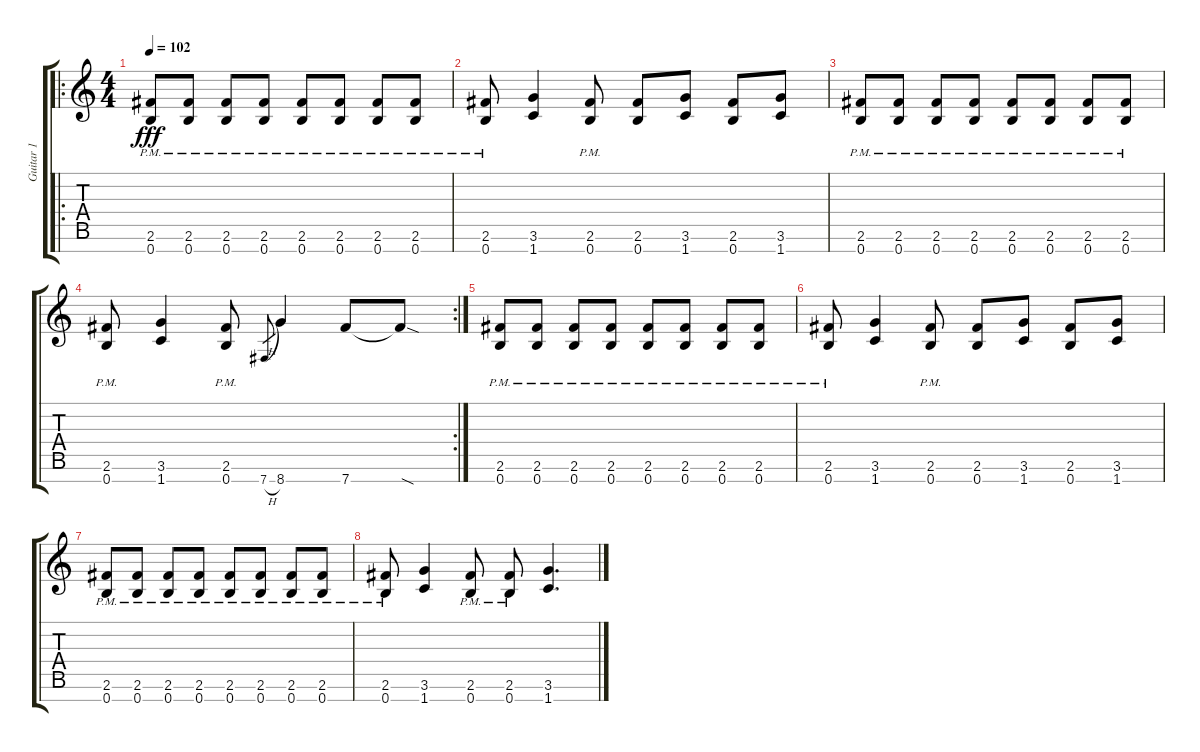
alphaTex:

\track ("Guitar 1" "Guitar 1") {instrument distortionguitar}
\staff {score tabs}
\tuning (E4 B3 G3 D3 A2 E2 B1) {hide}
\ro
\ts (4 4)
\tempo 102
\clef g2
\ks c
(2.6{pm} 0.7{pm}).8{ot 8vb dy fff} (2.6{pm} 0.7{pm}).8{ot 8vb} (2.6{pm} 0.7{pm}).8{ot 8vb} (2.6{pm} 0.7{pm}).8{ot 8vb} (2.6{pm} 0.7{pm}).8{ot 8vb} (2.6{pm} 0.7{pm}).8{ot 8vb} (2.6{pm} 0.7{pm}).8{ot 8vb} (2.6{pm} 0.7{pm}).8{ot 8vb} |
(2.6{pm} 0.7{pm}).8{ot 8vb} (3.6 1.7).4{ot 8vb} (2.6{pm} 0.7{pm}).8{ot 8vb} (2.6 0.7).8{ot 8vb} (3.6 1.7).8{ot 8vb} (2.6 0.7).8{ot 8vb} (3.6 1.7).8{ot 8vb} |
(2.6{pm} 0.7{pm}).8{ot 8vb} (2.6{pm} 0.7{pm}).8{ot 8vb} (2.6{pm} 0.7{pm}).8{ot 8vb} (2.6{pm} 0.7{pm}).8{ot 8vb} (2.6{pm} 0.7{pm}).8{ot 8vb} (2.6{pm} 0.7{pm}).8{ot 8vb} (2.6{pm} 0.7{pm}).8{ot 8vb} (2.6{pm} 0.7{pm}).8{ot 8vb} |
\rc 2
(2.6{pm} 0.7{pm}).8{ot 8vb} (3.6 1.7).4{ot 8vb} (2.6{pm} 0.7{pm}).8{ot 8vb} 7.7{h}.8{gr} 8.7.4{ot 8vb} 7.7.8{ot 8vb} 7.7{sod t}.8{ot 8vb} |
(2.6{pm} 0.7{pm}).8{ot 8vb} (2.6{pm} 0.7{pm}).8{ot 8vb} (2.6{pm} 0.7{pm}).8{ot 8vb} (2.6{pm} 0.7{pm}).8{ot 8vb} (2.6{pm} 0.7{pm}).8{ot 8vb} (2.6{pm} 0.7{pm}).8{ot 8vb} (2.6{pm} 0.7{pm}).8{ot 8vb} (2.6{pm} 0.7{pm}).8{ot 8vb} |
(2.6{pm} 0.7{pm}).8{ot 8vb} (3.6 1.7).4{ot 8vb} (2.6{pm} 0.7{pm}).8{ot 8vb} (2.6 0.7).8{ot 8vb} (3.6 1.7).8{ot 8vb} (2.6 0.7).8{ot 8vb} (3.6 1.7).8{ot 8vb} |
(2.6{pm} 0.7{pm}).8{ot 8vb} (2.6{pm} 0.7{pm}).8{ot 8vb} (2.6{pm} 0.7{pm}).8{ot 8vb} (2.6{pm} 0.7{pm}).8{ot 8vb} (2.6{pm} 0.7{pm}).8{ot 8vb} (2.6{pm} 0.7{pm}).8{ot 8vb} (2.6{pm} 0.7{pm}).8{ot 8vb} (2.6{pm} 0.7{pm}).8{ot 8vb} |
(2.6{pm} 0.7{pm}).8{ot 8vb} (3.6 1.7).4{ot 8vb} (2.6{pm} 0.7{pm}).8{ot 8vb} (2.6{pm} 0.7{pm}).8{ot 8vb} (3.6 1.7).4{d ot 8vb}
